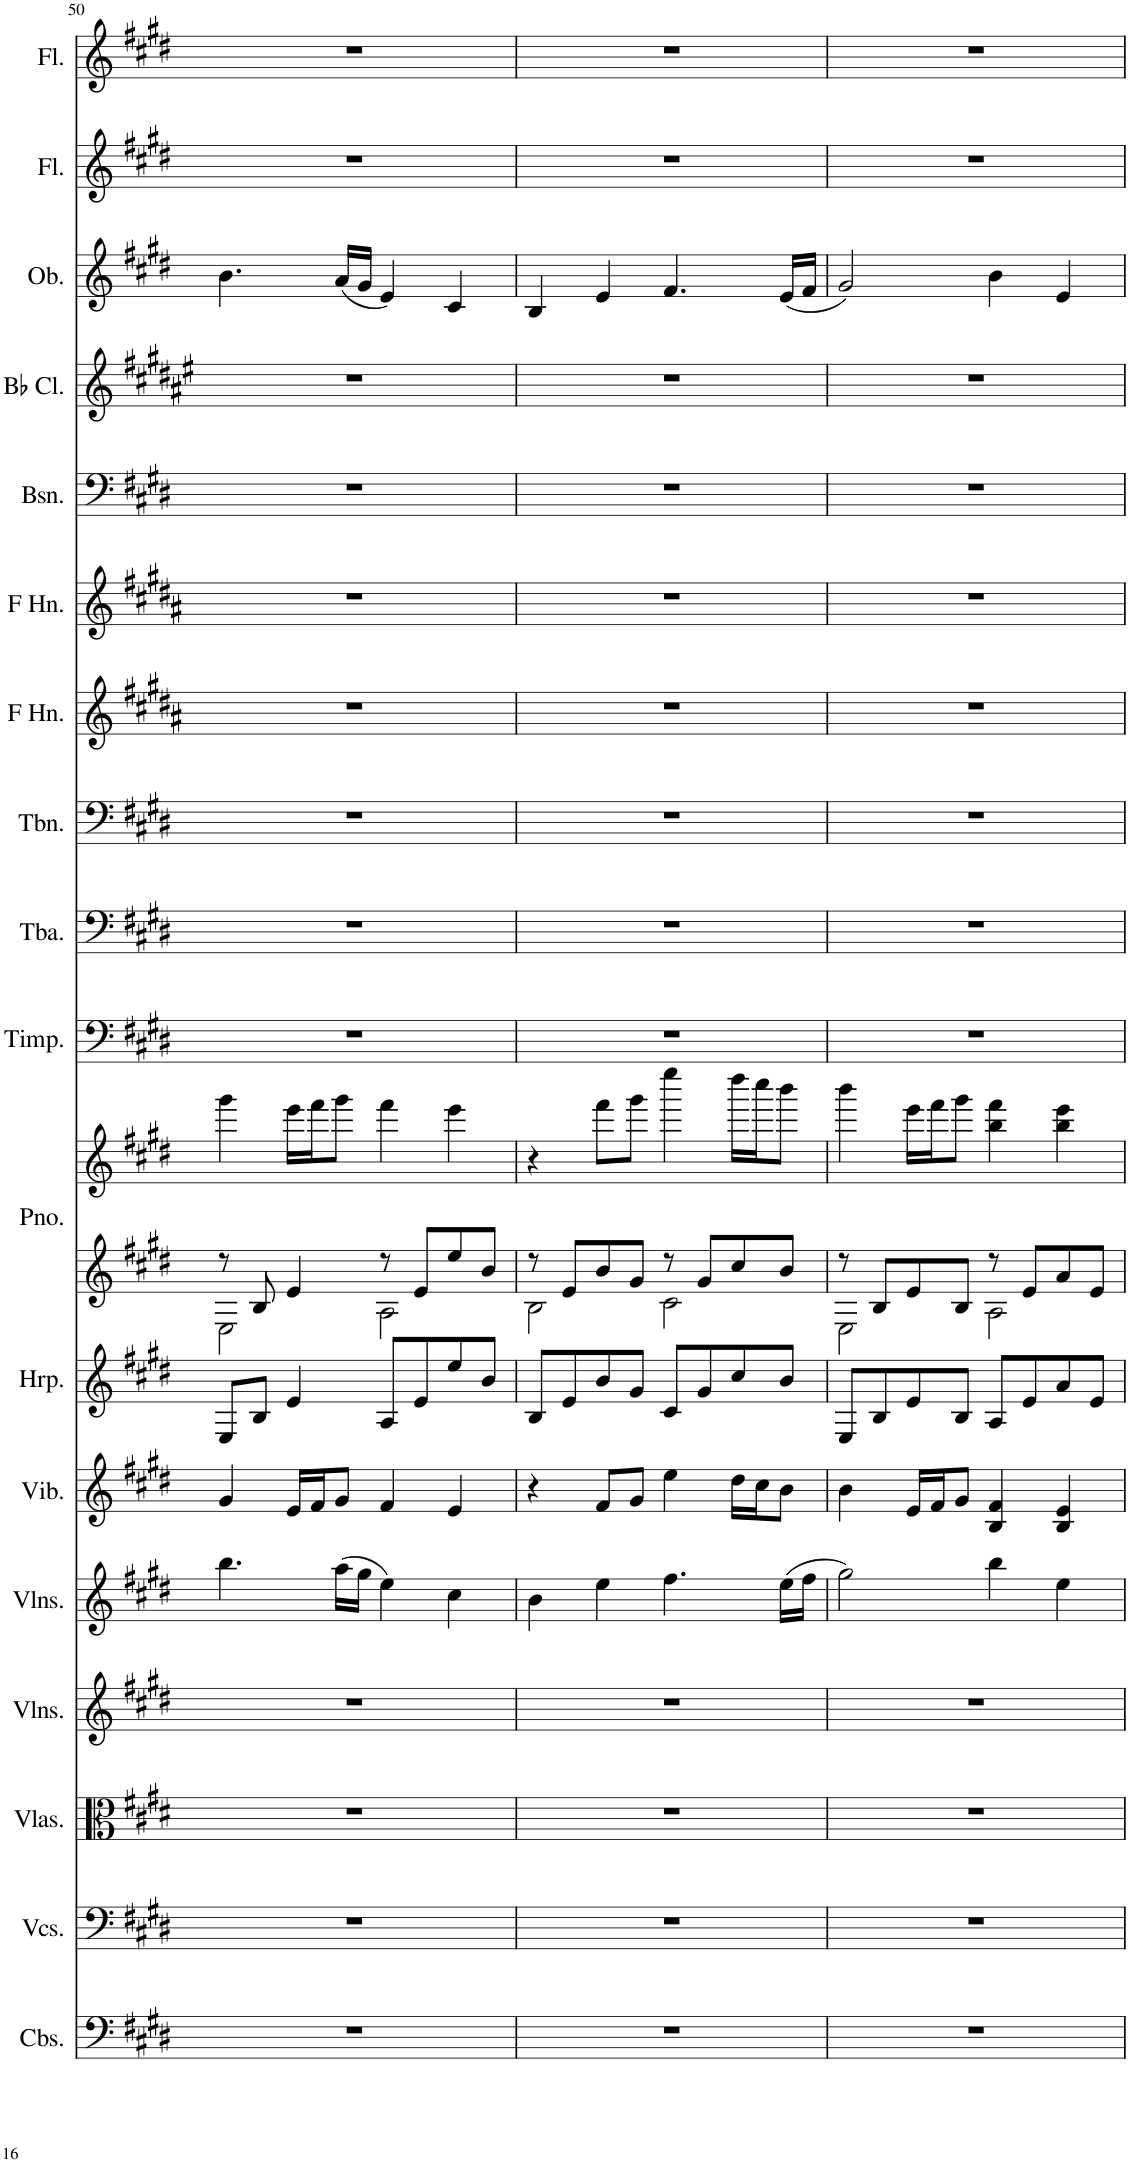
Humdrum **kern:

**kern	**kern	**kern	**kern	**kern	**kern	**kern	**kern	**kern	**kern	**kern	**kern	**kern	**kern	**kern	**kern	**kern	**kern	**kern
*part18	*part17	*part16	*part15	*part14	*part13	*part12	*part11	*part11	*part10	*part9	*part8	*part7	*part6	*part5	*part4	*part3	*part2	*part1
*staff19	*staff18	*staff17	*staff16	*staff15	*staff14	*staff13	*staff12	*staff11	*staff10	*staff9	*staff8	*staff7	*staff6	*staff5	*staff4	*staff3	*staff2	*staff1
*I"Contrabasses	*I"Violoncellos	*I"Violas	*I"Violins	*I"Violins	*I"Vibraphone	*I"Harp	*I"Piano	*	*I"Timpani	*I"Tuba	*I"Trombone	*I"Horn in F	*I"Horn in F	*I"Bassoon	*I"Bb Clarinet	*I"Oboe	*I"Flute	*I"Flute
*I'Cbs.	*I'Vcs.	*I'Vlas.	*I'Vlns.	*I'Vlns.	*I'Vib.	*I'Hrp.	*I'Pno.	*	*I'Timp.	*I'Tba.	*I'Tbn.	*	*	*I'Bsn.	*I'Bb Cl.	*I'Ob.	*I'Fl.	*I'Fl.
!!LO:PB:g=z
*clefF4	*clefF4	*clefC3	*clefG2	*clefG2	*clefG2	*clefG2	*clefG2	*clefG2	*clefF4	*clefF4	*clefF4	*clefG2	*clefG2	*clefF4	*clefG2	*clefG2	*clefG2	*clefG2
*Trd7c12	*	*	*	*	*	*	*	*	*	*	*	*Trd4c7	*Trd4c7	*	*Trd1c2	*	*	*
*k[f#c#g#d#]	*k[f#c#g#d#]	*k[f#c#g#d#]	*k[f#c#g#d#]	*k[f#c#g#d#]	*k[f#c#g#d#]	*k[f#c#g#d#]	*k[f#c#g#d#]	*k[f#c#g#d#]	*k[f#c#g#d#]	*k[f#c#g#d#]	*k[f#c#g#d#]	*k[f#c#g#d#a#]	*k[f#c#g#d#a#]	*k[f#c#g#d#]	*k[f#c#g#d#a#e#]	*k[f#c#g#d#]	*k[f#c#g#d#]	*k[f#c#g#d#]
*M4/4	*M4/4	*M4/4	*M4/4	*M4/4	*M4/4	*M4/4	*M4/4	*M4/4	*M4/4	*M4/4	*M4/4	*M4/4	*M4/4	*M4/4	*M4/4	*M4/4	*M4/4	*M4/4
=50	=50	=50	=50	=50	=50	=50	=50	=50	=50	=50	=50	=50	=50	=50	=50	=50	=50	=50
*	*	*	*	*	*	*	*^	*	*	*	*	*	*	*	*	*	*	*
1r	1r	1r	1r	4.bb\	4g#/	8E/L	8r	2E\	4ggg#\	1r	1r	1r	1r	1r	1r	1r	4.b\	1r	1r
.	.	.	.	.	.	8B/J	8B/	.	.	.	.	.	.	.	.	.	.	.	.
.	.	.	.	.	16e/LL	4e/	4e/	.	16eee\LL	.	.	.	.	.	.	.	.	.	.
.	.	.	.	.	16f#/J	.	.	.	16fff#\J	.	.	.	.	.	.	.	.	.	.
.	.	.	.	(16aa\LL	8g#/J	.	.	.	8ggg#\J	.	.	.	.	.	.	.	(16a/LL	.	.
.	.	.	.	16gg#\JJ	.	.	.	.	.	.	.	.	.	.	.	.	16g#/JJ	.	.
.	.	.	.	4ee\)	4f#/	8A/L	8r	2A\	4fff#\	.	.	.	.	.	.	.	4e/)	.	.
.	.	.	.	.	.	8e/	8e/L	.	.	.	.	.	.	.	.	.	.	.	.
.	.	.	.	4cc#\	4e/	8ee/	8ee/	.	4eee\	.	.	.	.	.	.	.	4c#/	.	.
.	.	.	.	.	.	8b/J	8b/J	.	.	.	.	.	.	.	.	.	.	.	.
=51	=51	=51	=51	=51	=51	=51	=51	=51	=51	=51	=51	=51	=51	=51	=51	=51	=51	=51	=51
1r	1r	1r	1r	4b\	4r	8B/L	8r	2B\	4r	1r	1r	1r	1r	1r	1r	1r	4B/	1r	1r
.	.	.	.	.	.	8e/	8e/L	.	.	.	.	.	.	.	.	.	.	.	.
.	.	.	.	4ee\	8f#/L	8b/	8b/	.	8fff#\L	.	.	.	.	.	.	.	4e/	.	.
.	.	.	.	.	8g#/J	8g#/J	8g#/J	.	8ggg#\J	.	.	.	.	.	.	.	.	.	.
.	.	.	.	4.ff#\	4ee\	8c#/L	8r	2c#\	4eeee\	.	.	.	.	.	.	.	4.f#/	.	.
.	.	.	.	.	.	8g#/	8g#/L	.	.	.	.	.	.	.	.	.	.	.	.
.	.	.	.	.	16dd#\LL	8cc#/	8cc#/	.	16dddd#\LL	.	.	.	.	.	.	.	.	.	.
.	.	.	.	.	16cc#\J	.	.	.	16cccc#\J	.	.	.	.	.	.	.	.	.	.
.	.	.	.	(16ee\LL	8b\J	8b/J	8b/J	.	8bbb\J	.	.	.	.	.	.	.	(16e/LL	.	.
.	.	.	.	16ff#\JJ	.	.	.	.	.	.	.	.	.	.	.	.	16f#/JJ	.	.
=52	=52	=52	=52	=52	=52	=52	=52	=52	=52	=52	=52	=52	=52	=52	=52	=52	=52	=52	=52
1r	1r	1r	1r	2gg#\)	4b\	8E/L	8r	2E\	4bbb\	1r	1r	1r	1r	1r	1r	1r	2g#/)	1r	1r
.	.	.	.	.	.	8B/	8B/L	.	.	.	.	.	.	.	.	.	.	.	.
.	.	.	.	.	16e/LL	8e/	8e/	.	16eee\LL	.	.	.	.	.	.	.	.	.	.
.	.	.	.	.	16f#/J	.	.	.	16fff#\J	.	.	.	.	.	.	.	.	.	.
.	.	.	.	.	8g#/J	8B/J	8B/J	.	8ggg#\J	.	.	.	.	.	.	.	.	.	.
.	.	.	.	4bb\	4B/ 4f#/	8A/L	8r	2A\	4bb\ 4fff#\	.	.	.	.	.	.	.	4b\	.	.
.	.	.	.	.	.	8e/	8e/L	.	.	.	.	.	.	.	.	.	.	.	.
.	.	.	.	4ee\	4B/ 4e/	8a/	8a/	.	4bb\ 4eee\	.	.	.	.	.	.	.	4e/	.	.
.	.	.	.	.	.	8e/J	8e/J	.	.	.	.	.	.	.	.	.	.	.	.
*	*	*	*	*	*	*	*v	*v	*	*	*	*	*	*	*	*	*	*	*
=	=	=	=	=	=	=	=	=	=	=	=	=	=	=	=	=	=	=
*-	*-	*-	*-	*-	*-	*-	*-	*-	*-	*-	*-	*-	*-	*-	*-	*-	*-	*-
